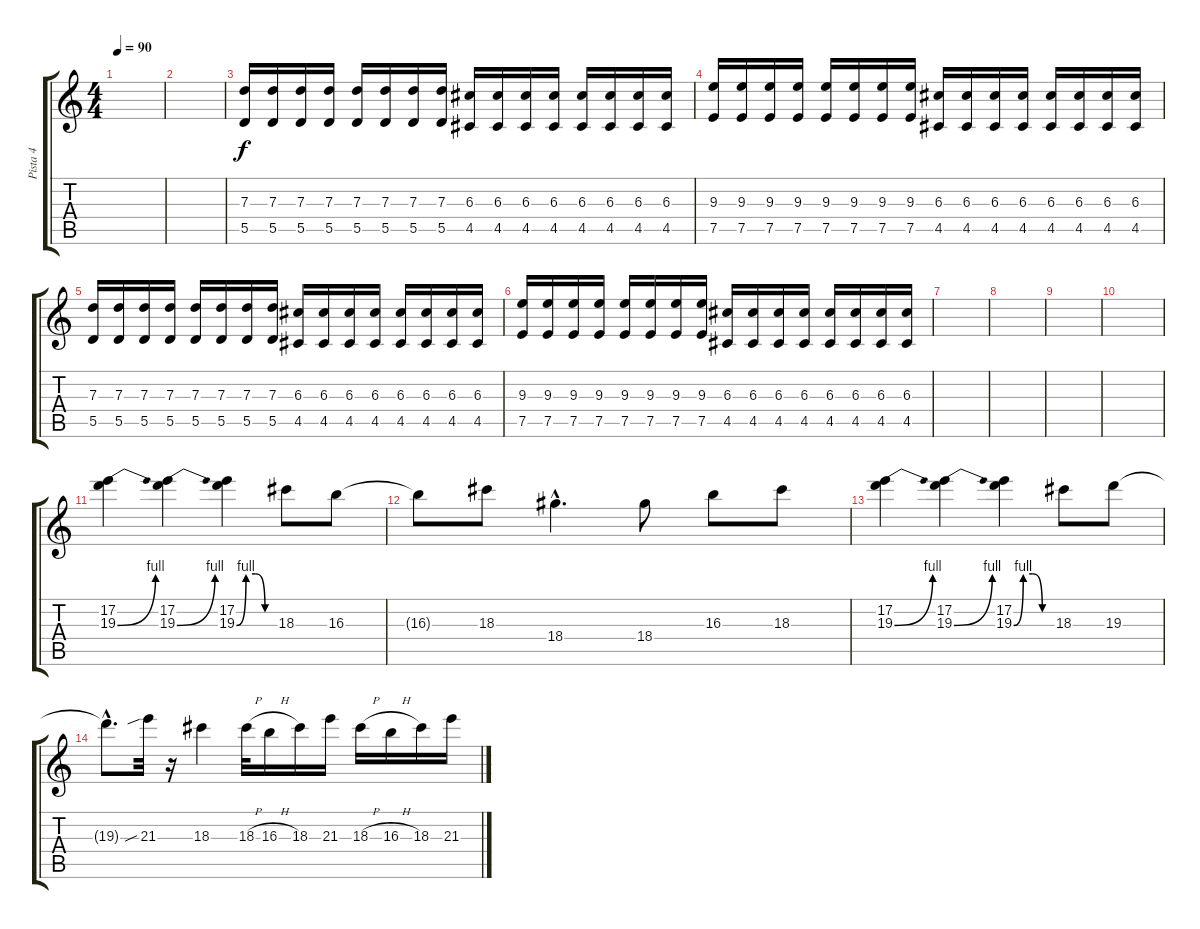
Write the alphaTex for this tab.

\track ("Pista 4" "Pista 4") {instrument distortionguitar}
\staff {score tabs}
\tuning (E4 B3 G3 D3 A2 E2) {hide}
\ts (4 4)
\tempo 90
\clef g2
\ks c
|
|
(7.3 5.5).16{volume 9} (7.3 5.5).16 (7.3 5.5).16 (7.3 5.5).16 (7.3 5.5).16 (7.3 5.5).16 (7.3 5.5).16 (7.3 5.5).16 (6.3 4.5).16 (6.3 4.5).16 (6.3 4.5).16 (6.3 4.5).16 (6.3 4.5).16 (6.3 4.5).16 (6.3 4.5).16 (6.3 4.5).16 |
(9.3 7.5).16 (9.3 7.5).16 (9.3 7.5).16 (9.3 7.5).16 (9.3 7.5).16 (9.3 7.5).16 (9.3 7.5).16 (9.3 7.5).16 (6.3 4.5).16 (6.3 4.5).16 (6.3 4.5).16 (6.3 4.5).16 (6.3 4.5).16 (6.3 4.5).16 (6.3 4.5).16 (6.3 4.5).16 |
(7.3 5.5).16 (7.3 5.5).16 (7.3 5.5).16 (7.3 5.5).16 (7.3 5.5).16 (7.3 5.5).16 (7.3 5.5).16 (7.3 5.5).16 (6.3 4.5).16 (6.3 4.5).16 (6.3 4.5).16 (6.3 4.5).16 (6.3 4.5).16 (6.3 4.5).16 (6.3 4.5).16 (6.3 4.5).16 |
(9.3 7.5).16 (9.3 7.5).16 (9.3 7.5).16 (9.3 7.5).16 (9.3 7.5).16 (9.3 7.5).16 (9.3 7.5).16 (9.3 7.5).16 (6.3 4.5).16 (6.3 4.5).16 (6.3 4.5).16 (6.3 4.5).16 (6.3 4.5).16 (6.3 4.5).16 (6.3 4.5).16 (6.3 4.5).16 |
|
|
|
|
(17.2 19.3{be (bend 0 0 60 4)}).4 (17.2 19.3{be (bend 0 0 60 4)}).4 (17.2 19.3{be (custom 0 0 15 4 30 4 45 0 60 0)}).4 18.3.8 16.3.8 |
16.3{t}.8 18.3.8 18.4{hac}.4{d} 18.4.8 16.3.8 18.3.8 |
(17.2 19.3{be (bend 0 0 60 4)}).4 (17.2 19.3{be (bend 0 0 60 4)}).4 (17.2 19.3{be (custom 0 0 15 4 30 4 45 0 60 0)}).4 18.3.8 19.3.8 |
19.3{hac t}.8{d} 21.3{sib}.32 r.16 18.3.4 18.3{h}.32 16.3{h}.16 18.3.16 21.3.16 18.3{h}.16 16.3{h}.16 18.3.16 21.3.16
